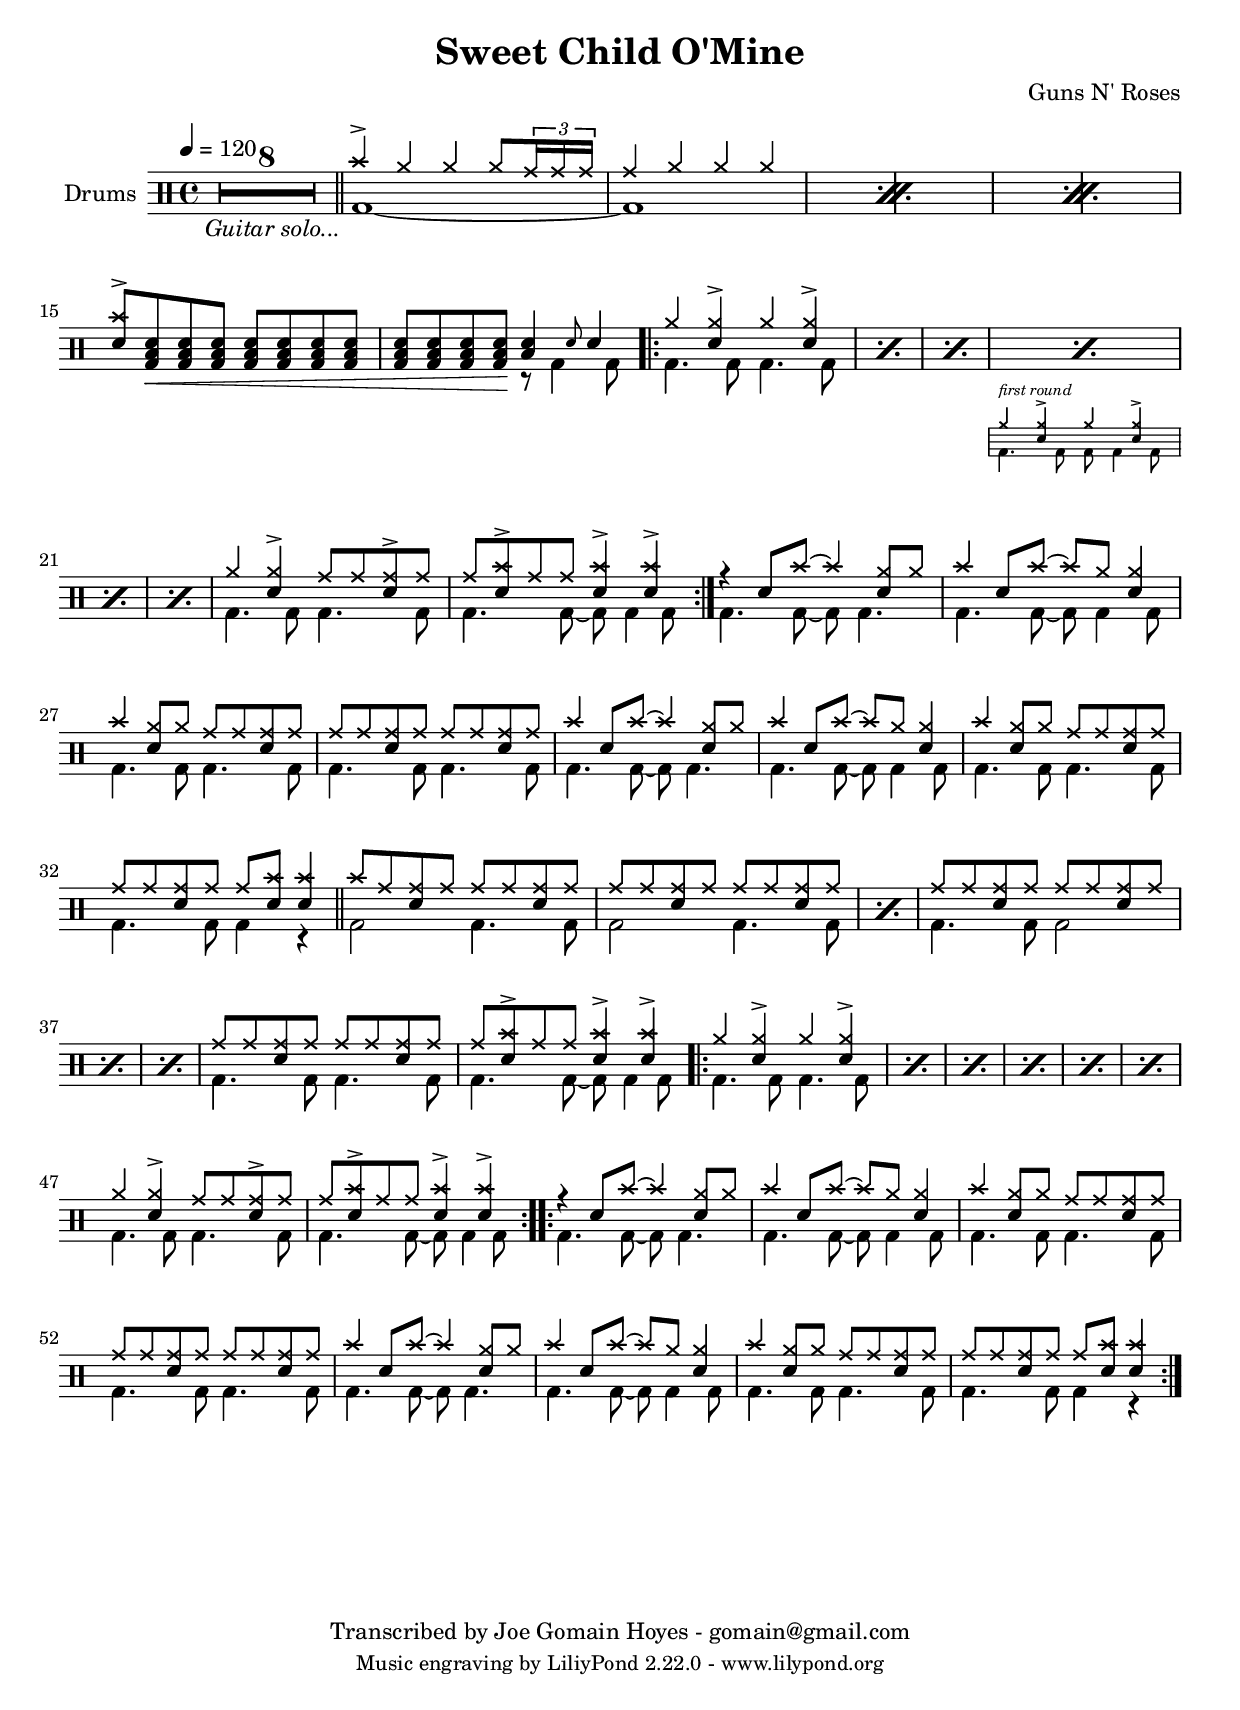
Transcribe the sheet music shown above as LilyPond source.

#(define mydrums '(
  (hihat cross #f 5)
  (ridecymbal cross #f 4)
  (crashcymbal cross #f 6)
  (bassdrum default #f -3)
  (snare default #f 1)
  (highfloortom default #f -1)))

\version "2.22.0"
intro-guitar =  {
  \compressMMRests {
    <>_\markup { \italic "Guitar solo..." }
    \override MultiMeasureRest.expand-limit = #1 R1*8  }
    \bar "||"
  }

intro-drums = \drummode {
  \repeat percent 3 <<
    {
      cymc4^> hh4 4 8 \tuplet 3/2 { cymr16 16 16 }
      cymr4 hh4 4 4
    } \\ {
      bd1~
      1
    }
  >>
  {
    \stemUp {
      <cymc sn>8^> <sn tomfh bd>\< \repeat unfold 6 <sn tomfh bd>
      \repeat unfold 3 <sn tomfh bd> <sn tomfh bd>\! } <<
        {
          <sn tomfh>4 \grace sn8 sn4
        } \\
        {
          r8 bd4 bd8
        }
      >>
  }
}

intro = {
  \intro-guitar
  \intro-drums
}

A-h = \drummode { hh4 <hh sn>^> hh <hh sn>^> }
A-f = \drummode { bd4. 8 4. 8 }
A-p = << \A-h \\ \A-f >>
APreFill = \drummode << { hh4 <hh sn>^> cymr8 8 <cymr sn>8^> cymr } \\ \A-f >>
AFill = \drummode <<
  {
    cymr8 <cymc sn>8^> cymr8 8 <sn cymc>4^> 4^>
  } \\ {
    bd4. 8~ 8 4 8
  }
>>

A-fill = {
  \APreFill
  \AFill
}
A = \drummode {
  \repeat percent 6 \A-p 
  \A-fill
}
B = \drummode {
  << { r4 sn8 cymc8~ 4 <hh sn>8 hh8 } \\ { bd4. 8~ 8 4. } >>
  << { cymc4 sn8 cymc8~ 8 hh8 <hh sn>4 } \\ { bd4. 8~ 8 4 8 } >>
  << { cymc4 <hh sn>8 hh cymr8 8 <cymr sn> cymr } \\ \A-f >>
  << \repeat unfold 2 { cymr8 8 <cymr sn> cymr } \\ \A-f >>
  << { cymc4 sn8 cymc8~ 4 <hh sn>8 hh8 } \\ { bd4. 8~ 8 4. } >>
  << { cymc4 sn8 cymc8~ 8 hh8 <hh sn>4 } \\ { bd4. 8~ 8 4 8 } >>
  << { cymc4 <hh sn>8 hh cymr8 8 <cymr sn> cymr } \\ \A-f >>
  << { cymr8 8 <cymr sn> cymr 8 8 <cymc sn>8 4} \\ { bd4. 8 4 r } >>
}
InstruOneHandsHalfBar = \drummode { cymr8 8 <cymr sn> cymr }
InstruOneHands = \drummode { \repeat unfold 2 \InstruOneHandsHalfBar }
InstruOneFeet = \drummode { bd2 4. 8 }
InstruOnePattern = << \InstruOneHands \\ \InstruOneFeet >>
InstruOne = \drummode {
  << { cymc8 cymr8 <cymr sn> cymr \InstruOneHandsHalfBar } \\ \InstruOneFeet >>
  \repeat percent 2 \InstruOnePattern
  \repeat percent 3 << \InstruOneHands \\ { bd4. 8 2 } >>
  << \InstruOneHands \\ \A-f >>
  \AFill
}

drumsMusic = \drummode <<
  {
    \intro
    <<
      \repeat volta 2 \A
      \context Staff = "ossia" {
        s1*3 \startStaff
        <>^\markup \italic { first round }
        << \A-h \\ { bd4. 8 8 4 8 } >>
        \stopStaff
      }
    >>
    \B \bar "||"
    \InstruOne
    \repeat volta 2 \A
    \repeat volta 2 \B
  }
  \new DrumStaff = "ossia" \with {
    \remove "Time_signature_engraver"
    \hide Clef
    \magnifyStaff #2/3
    \RemoveAllEmptyStaves
  } { \stopStaff s1*56 }
>>

\paper {
  top-margin = #12
  markup-system-spacing.basic-distance = #15
  system-system-spacing.basic-distance = #15
  print-all-headers = ##t
  oddFooterMarkup = \markup {
    \fill-line {
      \center-column {
        \line { Transcribed by Joe Gomain Hoyes - gomain@gmail.com }
        \line \small { Music engraving by LiliyPond 2.22.0 - www.lilypond.org }
      }
    }
  }
  evenFooterMarkup = \oddFooterMarkup
}
\book {
  \score {
    \header {
      title = "Sweet Child O'Mine"
      composer = "Guns N' Roses"
    }
    \new DrumStaff \with { instrumentName = "Drums" } {
      \time 4/4
      \tempo 4 = 120
      \drumsMusic
    }
    \layout {
      \context {
        \DrumStaff
        drumStyleTable = #(alist->hash-table mydrums)
      }
      \override Score.SpacingSpanner.shortest-duration-space = #3
    }
  }
}
